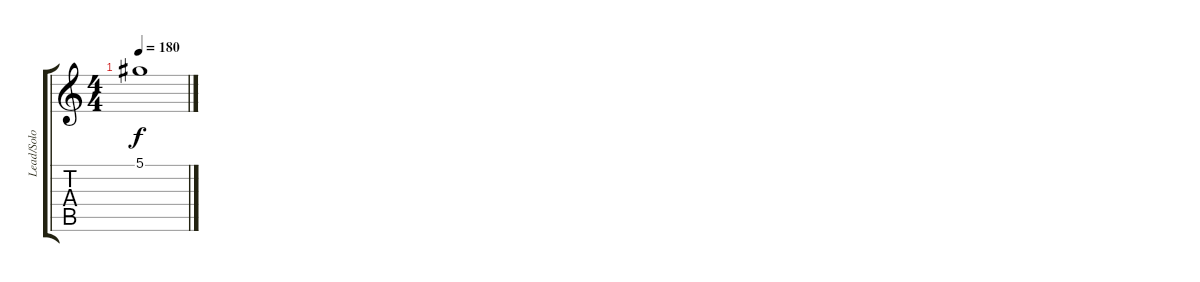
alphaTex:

\track ("Lead/Solo - Ronny Dorian" "Lead/Solo ") {instrument overdrivenguitar}
\staff {score tabs}
\tuning (Eb4 Bb3 Gb3 Db3 Ab2 Eb2) {hide}
\ts (4 4)
\tempo 180
\clef g2
\ks c
5.1{t}.1{dy f}
